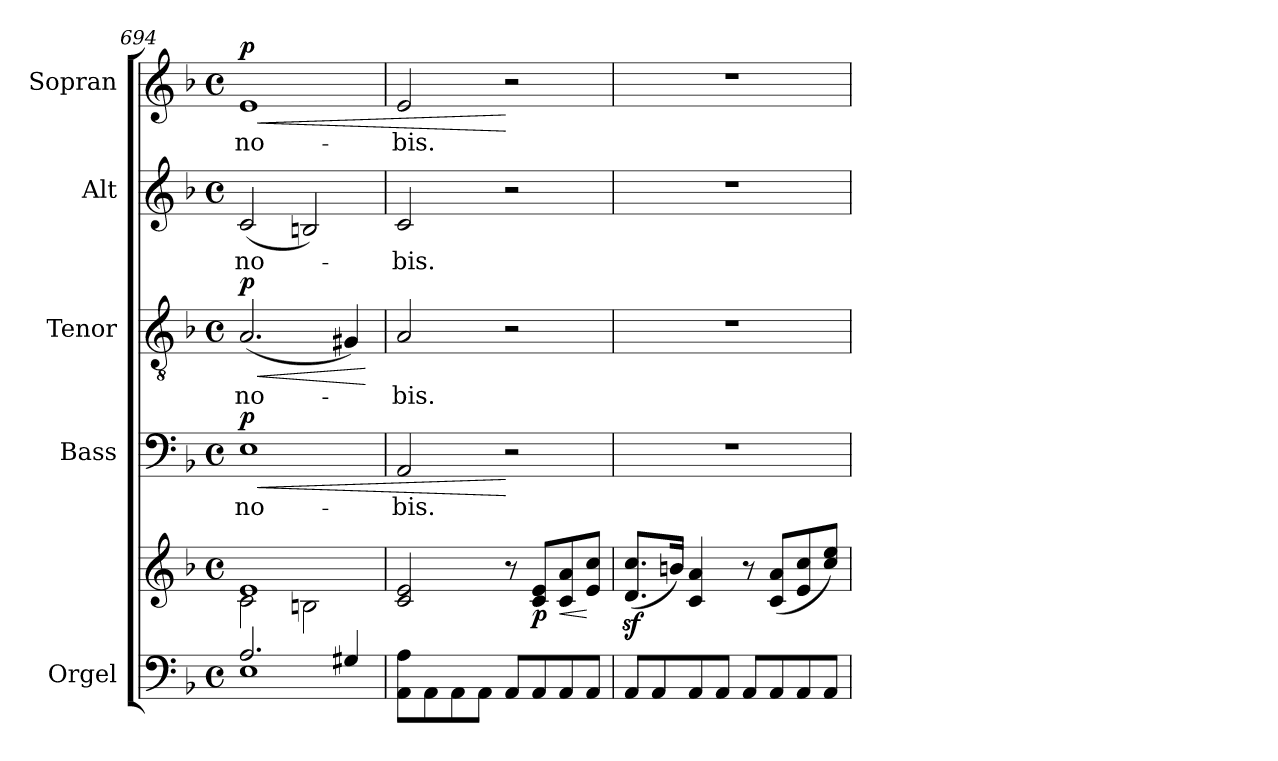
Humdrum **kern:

**kern	**kern	**dynam	**kern	**text	**dynam	**kern	**text	**dynam	**kern	**text	**kern	**text	**dynam
*part5	*part5	*part5	*part4	*part4	*part4	*part3	*part3	*part3	*part2	*part2	*part1	*part1	*part1
*staff6	*staff5	*staff5/6	*staff4	*staff4	*staff4	*staff3	*staff3	*staff3	*staff2	*staff2	*staff1	*staff1	*staff1
*I"Orgel	*	*	*I"Bass	*	*	*I"Tenor	*	*	*I"Alt	*	*I"Sopran	*	*
*I'Org.	*	*	*I'B.	*	*	*I'T.	*	*	*I'A.	*	*I'S.	*	*
*clefF4	*clefG2	*	*clefF4	*	*	*clefGv2	*	*	*clefG2	*	*clefG2	*	*
*k[b-]	*k[b-]	*	*k[b-]	*	*	*k[b-]	*	*	*k[b-]	*	*k[b-]	*	*
*F:	*F:	*	*F:	*	*	*F:	*	*	*F:	*	*F:	*	*
*M4/4	*M4/4	*	*M4/4	*	*	*M4/4	*	*	*M4/4	*	*M4/4	*	*
*met(c)	*met(c)	*	*met(c)	*	*	*met(c)	*	*	*met(c)	*	*met(c)	*	*
=694	=694	=694	=694	=694	=694	=694	=694	=694	=694	=694	=694	=694	=694
*^	*^	*	*	*	*	*	*	*	*	*	*	*	*
!	!	!	!	!	!	!LO:LY:b	!LO:HP:b	!	!LO:LY:b	!LO:HP:b	!	!LO:LY:b	!	!LO:LY:b	!LO:HP:b
!	!	!	!	!	!	!	!LO:DY:n=1:a	!	!	!LO:DY:n=1:a	!	!	!	!	!LO:DY:n=1:a
2.A/	1E	1e	2c\	.	1E	no-	< p	(<2.A/	no-	< p	(<2c/	no-	1e	no-	< p
.	.	.	2Bn\	.	.	.	.	.	.	.	2Bn/)	.	.	.	.
4G#X/	.	.	.	.	.	.	.	4G#X/)	.	.	.	.	.	.	.
*v	*v	*	*	*	*	*	*	*	*	*	*	*	*	*	*
*	*v	*v	*	*	*	*	*	*	*	*	*	*	*	*
.	.	.	.	.	.	.	.	[	.	.	.	.	.
!!LO:LB:g=z
=695	=695	=695	=695	=695	=695	=695	=695	=695	=695	=695	=695	=695	=695
!	!	!	!	!LO:LY:b	!	!	!LO:LY:b	!	!	!LO:LY:b	!	!LO:LY:b	!
8AA\ 8A\L	2c/ 2e/	.	2AA/	-bis.	.	2A/	-bis.	.	2c/	-bis.	2e/	-bis.	.
8AA\	.	.	.	.	.	.	.	.	.	.	.	.	.
8AA\	.	.	.	.	.	.	.	.	.	.	.	.	.
8AA\J	.	.	.	.	.	.	.	.	.	.	.	.	.
8AA/L	8r	.	2r	.	[	2r	.	.	2r	.	2r	.	[
!	!	!LO:DY:b	!	!	!	!	!	!	!	!	!	!	!
8AA/	8c/ 8e/L	p	.	.	.	.	.	.	.	.	.	.	.
!	!	!LO:HP:b	!	!	!	!	!	!	!	!	!	!	!
8AA/	8c/ 8a/	<	.	.	.	.	.	.	.	.	.	.	.
8AA/J	8e/ 8cc/J	[	.	.	.	.	.	.	.	.	.	.	.
=696	=696	=696	=696	=696	=696	=696	=696	=696	=696	=696	=696	=696	=696
8AA/L	(<8.d/z< 8.cc/z<L	.	1r	.	.	1r	.	.	1r	.	1r	.	.
8AA/	.	.	.	.	.	.	.	.	.	.	.	.	.
.	16bn/Jk)	.	.	.	.	.	.	.	.	.	.	.	.
8AA/	4c/ 4a/	.	.	.	.	.	.	.	.	.	.	.	.
8AA/J	.	.	.	.	.	.	.	.	.	.	.	.	.
8AA/L	8r	.	.	.	.	.	.	.	.	.	.	.	.
8AA/	(<8c/ 8a/L	.	.	.	.	.	.	.	.	.	.	.	.
8AA/	8e/ 8cc/	.	.	.	.	.	.	.	.	.	.	.	.
8AA/J	8cc/ 8ee/J)	.	.	.	.	.	.	.	.	.	.	.	.
=	=	=	=	=	=	=	=	=	=	=	=	=	=
*-	*-	*-	*-	*-	*-	*-	*-	*-	*-	*-	*-	*-	*-
